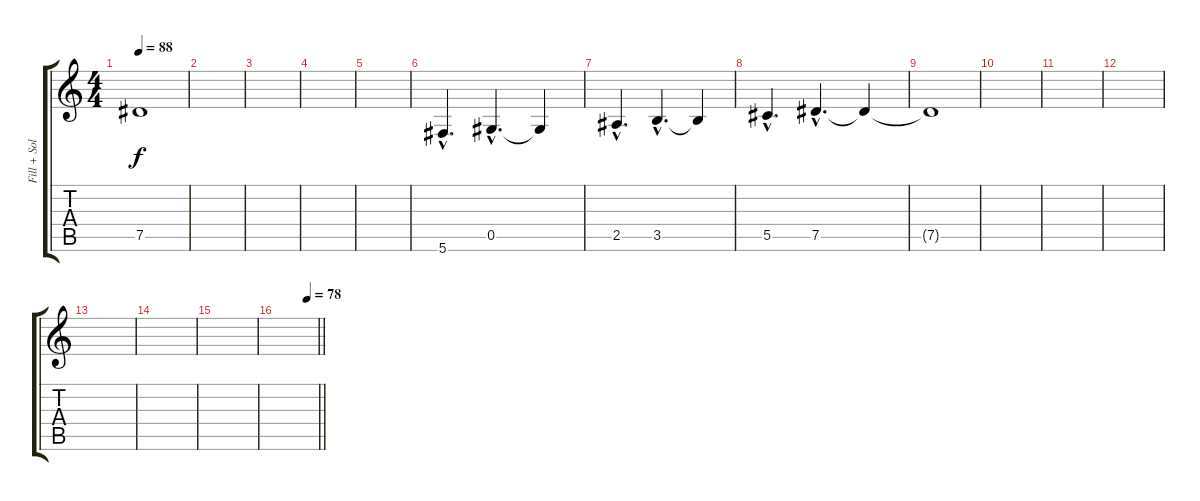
\track ("Fill + Solo" "Fill + Sol") {instrument acousticguitarsteel}
\staff {score tabs}
\tuning (Eb4 Bb3 Gb3 Db3 Ab2 Db2) {hide}
\ts (4 4)
\tempo 88
\clef g2
\ks c
7.5{t}.1{dy f} |
|
|
|
|
5.6{hac}.4{d} 0.5{hac}.4{d} 0.5{t}.4 |
2.5{hac}.4{d} 3.5{hac}.4{d} 3.5{t}.4 |
5.5{hac}.4{d} 7.5{hac}.4{d} 7.5{t}.4 |
7.5{t}.1 |
|
|
|
|
|
|
\tempo (78 0.75)
\barLineRight lightlight
